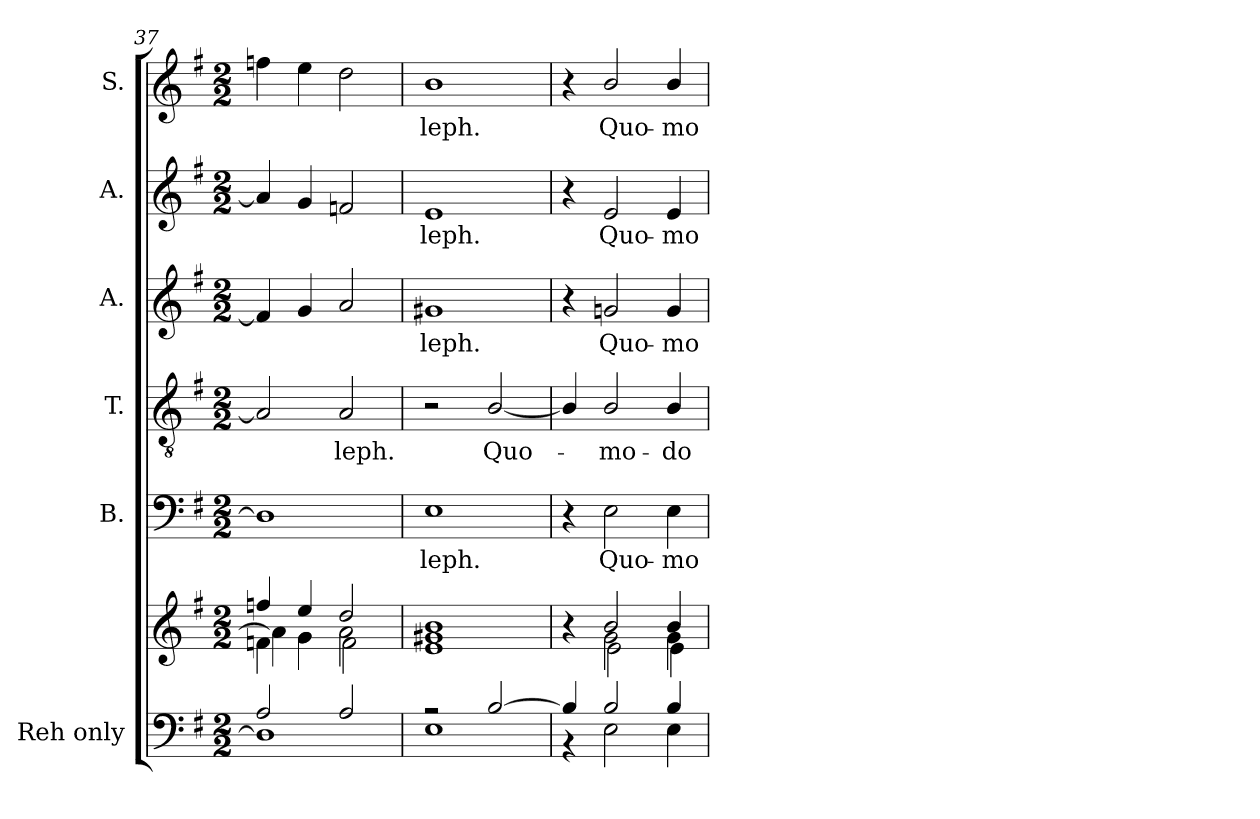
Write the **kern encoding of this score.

**kern	**kern	**kern	**text	**kern	**text	**kern	**text	**kern	**text	**kern	**text
*part6	*part6	*part5	*part5	*part4	*part4	*part3	*part3	*part2	*part2	*part1	*part1
*staff7	*staff6	*staff5	*staff5	*staff4	*staff4	*staff3	*staff3	*staff2	*staff2	*staff1	*staff1
*I"Reh  only	*	*I"B.	*	*I"T.	*	*I"A.	*	*I"A.	*	*I"S.	*
*	*	*I'B.	*	*I'T.	*	*I'A.	*	*I'A.	*	*	*
*clefF4	*clefG2	*clefF4	*	*clefGv2	*	*clefG2	*	*clefG2	*	*clefG2	*
*	*	*	*	*ITrd7c12	*	*	*	*	*	*	*
*k[f#]	*k[f#]	*k[f#]	*	*k[f#]	*	*k[f#]	*	*k[f#]	*	*k[f#]	*
*G:	*G:	*G:	*	*G:	*	*G:	*	*G:	*	*G:	*
*M2/2	*M2/2	*M2/2	*	*M2/2	*	*M2/2	*	*M2/2	*	*M2/2	*
=37	=37	=37	=37	=37	=37	=37	=37	=37	=37	=37	=37
*^	*^	*	*	*	*	*	*	*	*	*	*
*	*	*	*^	*	*	*	*	*	*	*	*	*	*
2Ai/	1Di]	4ffni/	4fni\	4ai\]	1Di]	.	2AAi/]	.	4fi/]	.	4ai/]	.	4ffni\	.
.	.	4eei/	4gi\	4gi\	.	.	.	.	4gi/	.	4gi/	.	4eei\	.
!	!	!	!	!	!	!	!	!LO:LY:b:color=#000000	!	!	!	!	!	!
2Ai/	.	2ddi/	2ai\	2fi\	.	.	2AAi/	-leph.	2ai/	.	2fni/	.	2ddi\	.
=38	=38	=38	=38	=38	=38	=38	=38	=38	=38	=38	=38	=38	=38	=38
!	!	!	!	!	!	!LO:LY:b:color=#000000	!	!	!	!	!	!	!	!
!	!	!	!	!	!	!	!	!	!	!LO:LY:b:color=#000000	!	!	!	!
!	!	!	!	!	!	!	!	!	!	!	!	!LO:LY:b:color=#000000	!	!
!	!	!	!	!	!	!	!	!	!	!	!	!	!	!LO:LY:b:color=#000000
2r	1Ei	1bi	1g#Xi	1ei	1Ei	-leph.	2r	.	1g#Xi	-leph.	1ei	-leph.	1bi	-leph.
!	!	!	!	!	!	!	!	!LO:LY:b:color=#000000	!	!	!	!	!	!
[2Bi/	.	.	.	.	.	.	[2BBi/	Quo-	.	.	.	.	.	.
=39	=39	=39	=39	=39	=39	=39	=39	=39	=39	=39	=39	=39	=39	=39
4Bi/]	4r	4r	4ryy	4ryy	4r	.	4BBi/]	.	4r	.	4r	.	4r	.
!	!	!	!	!	!	!LO:LY:b:color=#000000	!	!	!	!	!	!	!	!
!	!	!	!	!	!	!	!	!LO:LY:b:color=#000000	!	!	!	!	!	!
!	!	!	!	!	!	!	!	!	!	!LO:LY:b:color=#000000	!	!	!	!
!	!	!	!	!	!	!	!	!	!	!	!	!LO:LY:b:color=#000000	!	!
!	!	!	!	!	!	!	!	!	!	!	!	!	!	!LO:LY:b:color=#000000
2Bi/	2Ei\	2bi/	2gi\	2ei\	2Ei\	Quo-	2BBi/	-mo-	2gni/	Quo-	2ei/	Quo-	2bi/	Quo-
!	!	!	!	!	!	!LO:LY:b:color=#000000	!	!	!	!	!	!	!	!
!	!	!	!	!	!	!	!	!LO:LY:b:color=#000000	!	!	!	!	!	!
!	!	!	!	!	!	!	!	!	!	!LO:LY:b:color=#000000	!	!	!	!
!	!	!	!	!	!	!	!	!	!	!	!	!LO:LY:b:color=#000000	!	!
!	!	!	!	!	!	!	!	!	!	!	!	!	!	!LO:LY:b:color=#000000
4Bi/	4Ei\	4bi/	4gi\	4ei\	4Ei\	-mo-	4BBi/	-do	4gi/	-mo-	4ei/	-mo-	4bi/	-mo-
*v	*v	*	*	*	*	*	*	*	*	*	*	*	*	*
*	*v	*v	*v	*	*	*	*	*	*	*	*	*	*
=	=	=	=	=	=	=	=	=	=	=	=
*-	*-	*-	*-	*-	*-	*-	*-	*-	*-	*-	*-
